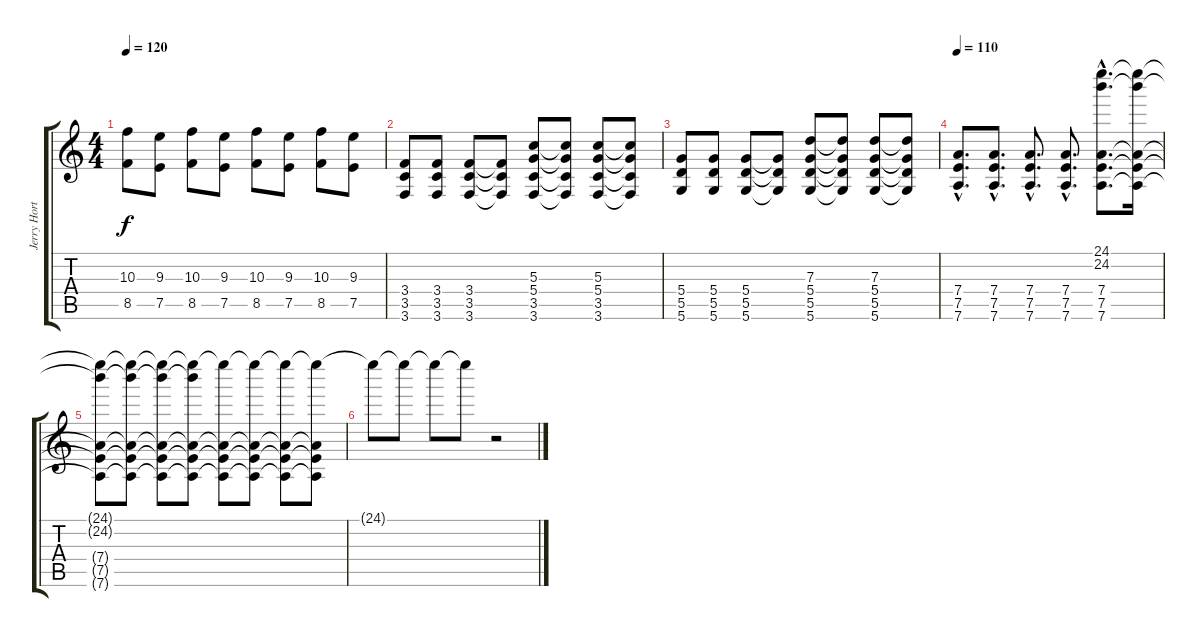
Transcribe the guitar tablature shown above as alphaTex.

\track ("Jerry Horton (Outro Guitar)" "Jerry Hort") {instrument distortionguitar}
\staff {score tabs}
\tuning (E4 B3 G3 D3 A2 D2) {hide}
\ts (4 4)
\tempo 120
\clef g2
\ks c
(10.3 8.5).8{dy f} (9.3 7.5).8 (10.3 8.5).8 (9.3 7.5).8 (10.3 8.5).8 (9.3 7.5).8 (10.3 8.5).8 (9.3 7.5).8 |
(3.4 3.5 3.6).8 (3.4 3.5 3.6).8 (3.4 3.5 3.6).8 (3.4{t} 3.5{t} 3.6{t}).8 (5.3 5.4 3.5 3.6).8 (5.3{t} 5.4{t} 3.5{t} 3.6{t}).8 (5.3 5.4 3.5 3.6).8 (5.3{t} 5.4{t} 3.5{t} 3.6{t}).8 |
(5.4 5.5 5.6).8 (5.4 5.5 5.6).8 (5.4 5.5 5.6).8 (5.4{t} 5.5{t} 5.6{t}).8 (7.3 5.4 5.5 5.6).8 (7.3{t} 5.4{t} 5.5{t} 5.6{t}).8 (7.3 5.4 5.5 5.6).8 (7.3{t} 5.4{t} 5.5{t} 5.6{t}).8 |
\tempo 110
(7.4{hac} 7.5{hac} 7.6{hac}).8{d} (7.4{hac} 7.5{hac} 7.6{hac}).8{d} (7.4{hac} 7.5{hac} 7.6{hac}).8{d} (7.4{hac} 7.5{hac} 7.6{hac}).8{d} (24.1{hac} 24.2{hac} 7.4{hac} 7.5{hac} 7.6{hac}).8{d} (24.1{t} 24.2{t} 7.4{t} 7.5{t} 7.6{t}).16 |
(24.1{t} 24.2{t} 7.4{t} 7.5{t} 7.6{t}).8 (24.1{t} 24.2{t} 7.4{t} 7.5{t} 7.6{t}).8 (24.1{t} 24.2{t} 7.4{t} 7.5{t} 7.6{t}).8 (24.1{t} 24.2{t} 7.4{t} 7.5{t} 7.6{t}).8 (24.1{t} 7.4{t} 7.5{t} 7.6{t}).8 (24.1{t} 7.4{t} 7.5{t} 7.6{t}).8 (24.1{t} 7.4{t} 7.5{t} 7.6{t}).8 (24.1{t} 7.4{t} 7.5{t} 7.6{t}).8 |
24.1{t}.8 24.1{t}.8 24.1{t}.8 24.1{t}.8 r.2
